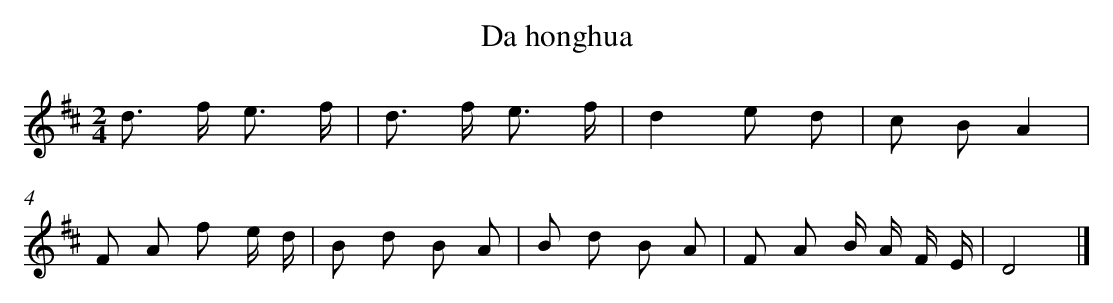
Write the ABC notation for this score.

X:1
T: Da honghua
L: 1/8
M: 2/4
K: D
d> f e3/ f/ [I:setbarnb 1]|
d> f e3/ f/ |
d2e d |
c BA2 |
F A f e/ d/ |
B d B A |
B d B A |
F A B/ A/ F/ E/ |
D4 |]
